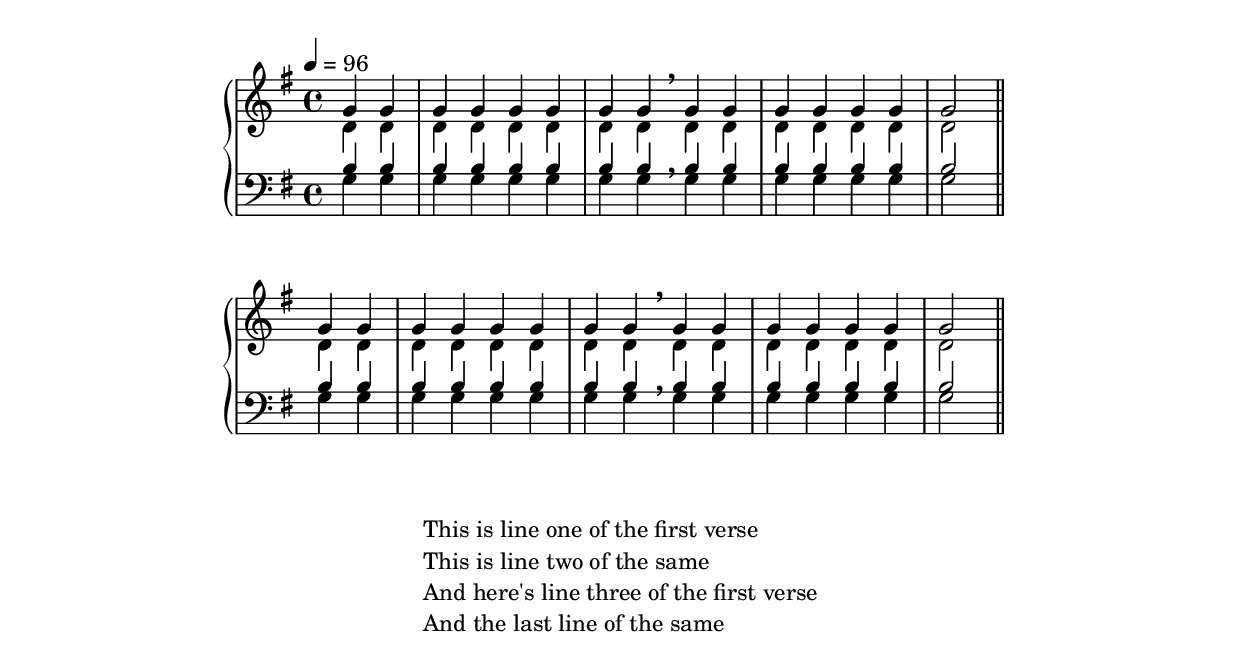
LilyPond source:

% Do not edit this file; it is automatically
% generated from Documentation\snippets\new
% This file is in the public domain.
%% Note: this file works from version 2.13.31
\version "2.13.31"
\header {
  lsrtags = "vocal-music, template"
  texidoc = "
This code shows one way of setting out a hymn tune when each line
starts and ends with a partial measure.  It also shows how to add
the verses as stand-alone text under the music.

"
  doctitle = "Hymn template"
} % begin verbatim


Timeline = {
  \time 4/4
  \tempo 4=96
  \partial 2
  s2 | s1 | s2 \breathe s2 | s1 | s2 \bar "||" \break
  s2 | s1 | s2 \breathe s2 | s1 | s2 \bar "||"
}

SopranoMusic = \relative g' {
  g4 g | g g g g | g g g g | g g g g | g2
  g4 g | g g g g | g g g g | g g g g | g2
}

AltoMusic = \relative c' {
  d4 d | d d d d | d d d d | d d d d | d2
  d4 d | d d d d | d d d d | d d d d | d2
}

TenorMusic = \relative a {
  b4 b | b b b b | b b b b | b b b b | b2
  b4 b | b b b b | b b b b | b b b b | b2
}

BassMusic =  \relative g {
  g4 g | g g g g | g g g g | g g g g | g2
  g4 g | g g g g | g g g g | g g g g | g2
}

global = {
 \key g \major
}

\score {  % Start score
  <<
    \new PianoStaff <<  % Start pianostaff
      \new Staff <<  % Start Staff = RH
        \global
        \clef "treble"
        \new Voice = "Soprano" <<  % Start Voice = "Soprano"
          \Timeline
          \voiceOne
          \SopranoMusic
        >>  % End Voice = "Soprano"
        \new Voice = "Alto" <<  % Start Voice = "Alto"
          \Timeline
          \voiceTwo
          \AltoMusic
        >>  % End Voice = "Alto"
      >>  % End Staff = RH
      \new Staff <<  % Start Staff = LH
        \global
        \clef "bass"
        \new Voice = "Tenor" <<  % Start Voice = "Tenor"
          \Timeline
          \voiceOne
          \TenorMusic
        >>  % End Voice = "Tenor"
        \new Voice = "Bass" <<  % Start Voice = "Bass"
          \Timeline
          \voiceTwo
          \BassMusic
        >>  % End Voice = "Bass"
      >>  % End Staff = LH
    >>  % End pianostaff
  >>
}  % End score

\markup {
  \fill-line {
    ""
    {
      \column {
        \left-align {
          "This is line one of the first verse"
          "This is line two of the same"
          "And here's line three of the first verse"
          "And the last line of the same"
        }
      }
    }
    ""
  }
}

\paper {  % Start paper block
  indent = 0     % don't indent first system
  line-width = 130   % shorten line length to suit music
}  % End paper block
